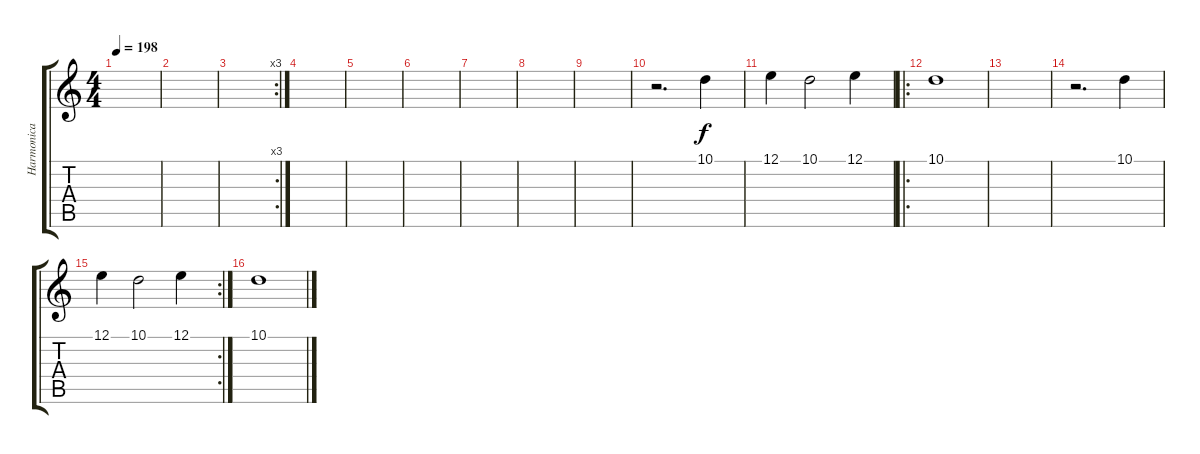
\track ("Harmonica" "Harmonica") {instrument harmonica}
\staff {score tabs}
\tuning (E4 B3 G3 D3 A2 E2) {hide}
\ts (4 4)
\tempo 198
\clef g2
\ks c
|
|
\rc 3
|
|
|
|
|
|
|
r.2{d} 10.1.4 |
12.1.4 10.1.2 12.1.4 |
\ro
10.1.1 |
|
r.2{d} 10.1.4 |
\rc 2
12.1.4 10.1.2 12.1.4 |
10.1.1
